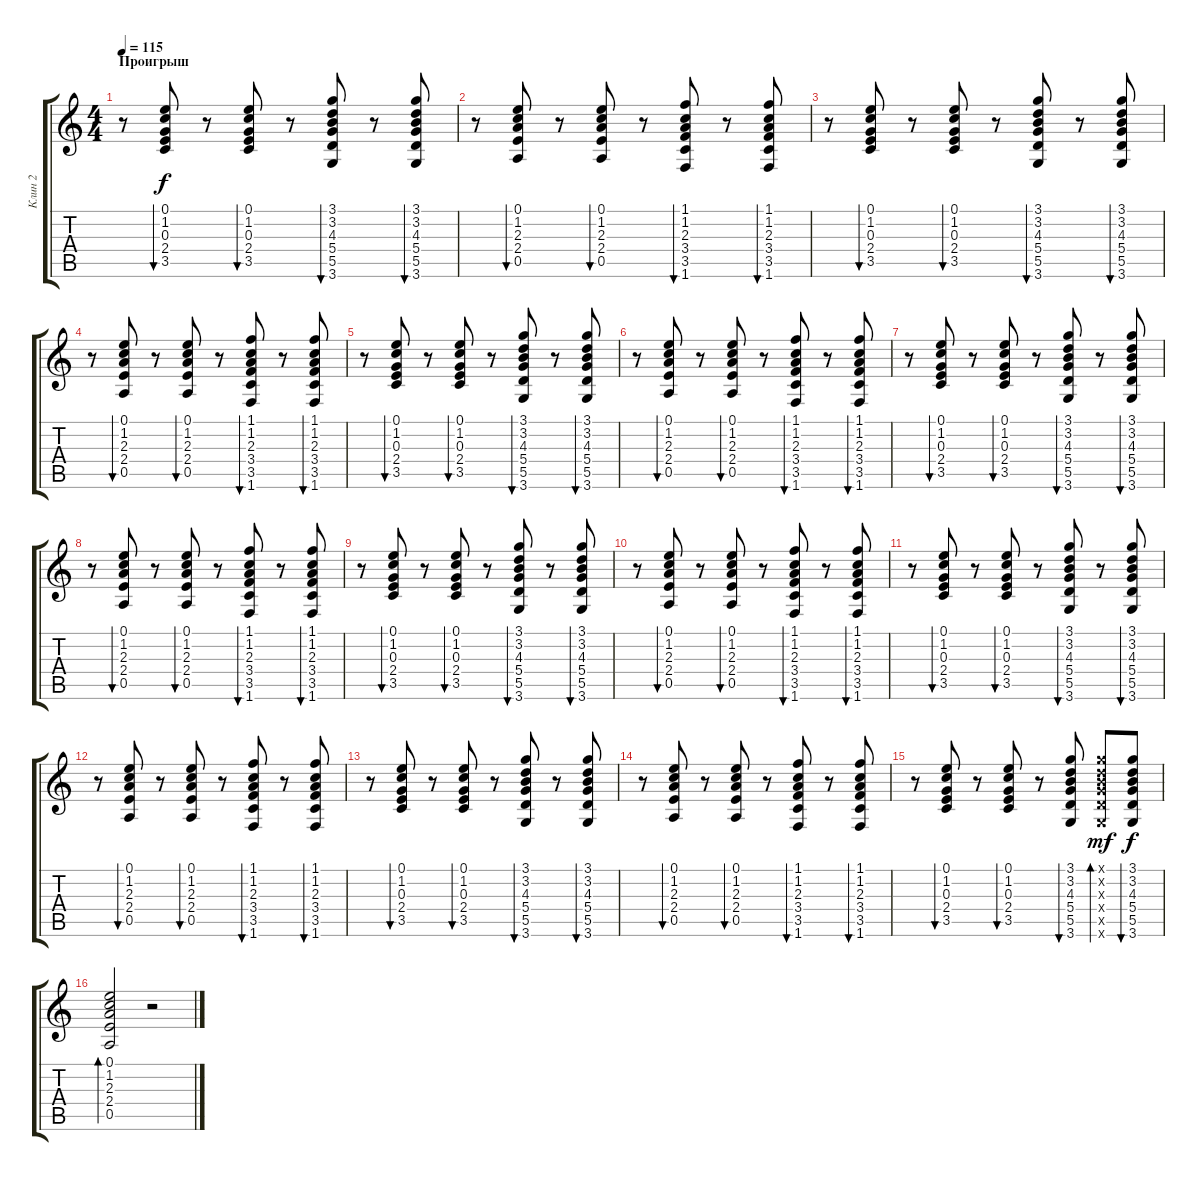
\track ("Клин 2" "Клин 2") {instrument electricguitarclean}
\staff {score tabs}
\tuning (E4 B3 G3 D3 A2 E2) {hide}
\ts (4 4)
\section ("" "Проигрыш")
\tempo 115
\clef g2
\ks c
r.8{dy f} (0.1 1.2 0.3 2.4 3.5).8{bu 30} r.8 (0.1 1.2 0.3 2.4 3.5).8{bu 30} r.8 (3.1 3.2 4.3 5.4 5.5 3.6).8{bu 30} r.8 (3.1 3.2 4.3 5.4 5.5 3.6).8{bu 30} |
r.8 (0.1 1.2 2.3 2.4 0.5).8{bu 30} r.8 (0.1 1.2 2.3 2.4 0.5).8{bu 30} r.8 (1.1 1.2 2.3 3.4 3.5 1.6).8{bu 30} r.8 (1.1 1.2 2.3 3.4 3.5 1.6).8{bu 30} |
r.8 (0.1 1.2 0.3 2.4 3.5).8{bu 30} r.8 (0.1 1.2 0.3 2.4 3.5).8{bu 30} r.8 (3.1 3.2 4.3 5.4 5.5 3.6).8{bu 30} r.8 (3.1 3.2 4.3 5.4 5.5 3.6).8{bu 30} |
r.8 (0.1 1.2 2.3 2.4 0.5).8{bu 30} r.8 (0.1 1.2 2.3 2.4 0.5).8{bu 30} r.8 (1.1 1.2 2.3 3.4 3.5 1.6).8{bu 30} r.8 (1.1 1.2 2.3 3.4 3.5 1.6).8{bu 30} |
r.8 (0.1 1.2 0.3 2.4 3.5).8{bu 30} r.8 (0.1 1.2 0.3 2.4 3.5).8{bu 30} r.8 (3.1 3.2 4.3 5.4 5.5 3.6).8{bu 30} r.8 (3.1 3.2 4.3 5.4 5.5 3.6).8{bu 30} |
r.8 (0.1 1.2 2.3 2.4 0.5).8{bu 30} r.8 (0.1 1.2 2.3 2.4 0.5).8{bu 30} r.8 (1.1 1.2 2.3 3.4 3.5 1.6).8{bu 30} r.8 (1.1 1.2 2.3 3.4 3.5 1.6).8{bu 30} |
r.8 (0.1 1.2 0.3 2.4 3.5).8{bu 30} r.8 (0.1 1.2 0.3 2.4 3.5).8{bu 30} r.8 (3.1 3.2 4.3 5.4 5.5 3.6).8{bu 30} r.8 (3.1 3.2 4.3 5.4 5.5 3.6).8{bu 30} |
r.8 (0.1 1.2 2.3 2.4 0.5).8{bu 30} r.8 (0.1 1.2 2.3 2.4 0.5).8{bu 30} r.8 (1.1 1.2 2.3 3.4 3.5 1.6).8{bu 30} r.8 (1.1 1.2 2.3 3.4 3.5 1.6).8{bu 30} |
r.8 (0.1 1.2 0.3 2.4 3.5).8{bu 30} r.8 (0.1 1.2 0.3 2.4 3.5).8{bu 30} r.8 (3.1 3.2 4.3 5.4 5.5 3.6).8{bu 30} r.8 (3.1 3.2 4.3 5.4 5.5 3.6).8{bu 30} |
r.8 (0.1 1.2 2.3 2.4 0.5).8{bu 30} r.8 (0.1 1.2 2.3 2.4 0.5).8{bu 30} r.8 (1.1 1.2 2.3 3.4 3.5 1.6).8{bu 30} r.8 (1.1 1.2 2.3 3.4 3.5 1.6).8{bu 30} |
r.8 (0.1 1.2 0.3 2.4 3.5).8{bu 30} r.8 (0.1 1.2 0.3 2.4 3.5).8{bu 30} r.8 (3.1 3.2 4.3 5.4 5.5 3.6).8{bu 30} r.8 (3.1 3.2 4.3 5.4 5.5 3.6).8{bu 30} |
r.8 (0.1 1.2 2.3 2.4 0.5).8{bu 30} r.8 (0.1 1.2 2.3 2.4 0.5).8{bu 30} r.8 (1.1 1.2 2.3 3.4 3.5 1.6).8{bu 30} r.8 (1.1 1.2 2.3 3.4 3.5 1.6).8{bu 30} |
r.8 (0.1 1.2 0.3 2.4 3.5).8{bu 30} r.8 (0.1 1.2 0.3 2.4 3.5).8{bu 30} r.8 (3.1 3.2 4.3 5.4 5.5 3.6).8{bu 30} r.8 (3.1 3.2 4.3 5.4 5.5 3.6).8{bu 30} |
r.8 (0.1 1.2 2.3 2.4 0.5).8{bu 30} r.8 (0.1 1.2 2.3 2.4 0.5).8{bu 30} r.8 (1.1 1.2 2.3 3.4 3.5 1.6).8{bu 30} r.8 (1.1 1.2 2.3 3.4 3.5 1.6).8{bu 30} |
r.8 (0.1 1.2 0.3 2.4 3.5).8{bu 30} r.8 (0.1 1.2 0.3 2.4 3.5).8{bu 30} r.8 (3.1 3.2 4.3 5.4 5.5 3.6).8{bu 30} (3.1{x} 3.2{x} 4.3{x} 5.4{x} 5.5{x} 3.6{x}).8{bd 30 dy mf} (3.1 3.2 4.3 5.4 5.5 3.6).8{bu 30 dy f} |
(0.1 1.2 2.3 2.4 0.5).2{bd 30} r.2
